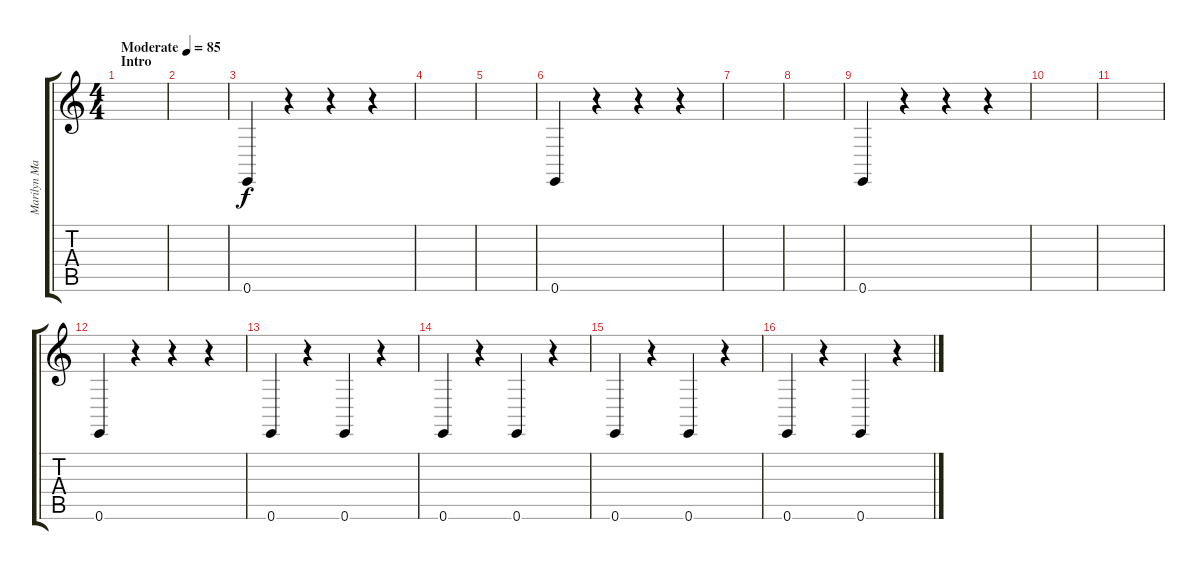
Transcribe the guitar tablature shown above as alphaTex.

\track ("Marilyn Manson (scab loop)" "Marilyn Ma") {instrument breathnoise}
\staff {score tabs}
\tuning (E4 B3 G3 D3 A2 E2) {hide}
\ts (4 4)
\section ("" "Intro")
\tempo (85 "Moderate")
\clef g2
\ks c
|
|
0.6.4 r.4 r.4 r.4 |
|
|
0.6.4 r.4 r.4 r.4 |
|
|
0.6.4 r.4 r.4 r.4 |
|
|
0.6.4 r.4 r.4 r.4 |
0.6.4 r.4 0.6.4 r.4 |
0.6.4 r.4 0.6.4 r.4 |
0.6.4 r.4 0.6.4 r.4 |
0.6.4 r.4 0.6.4 r.4
